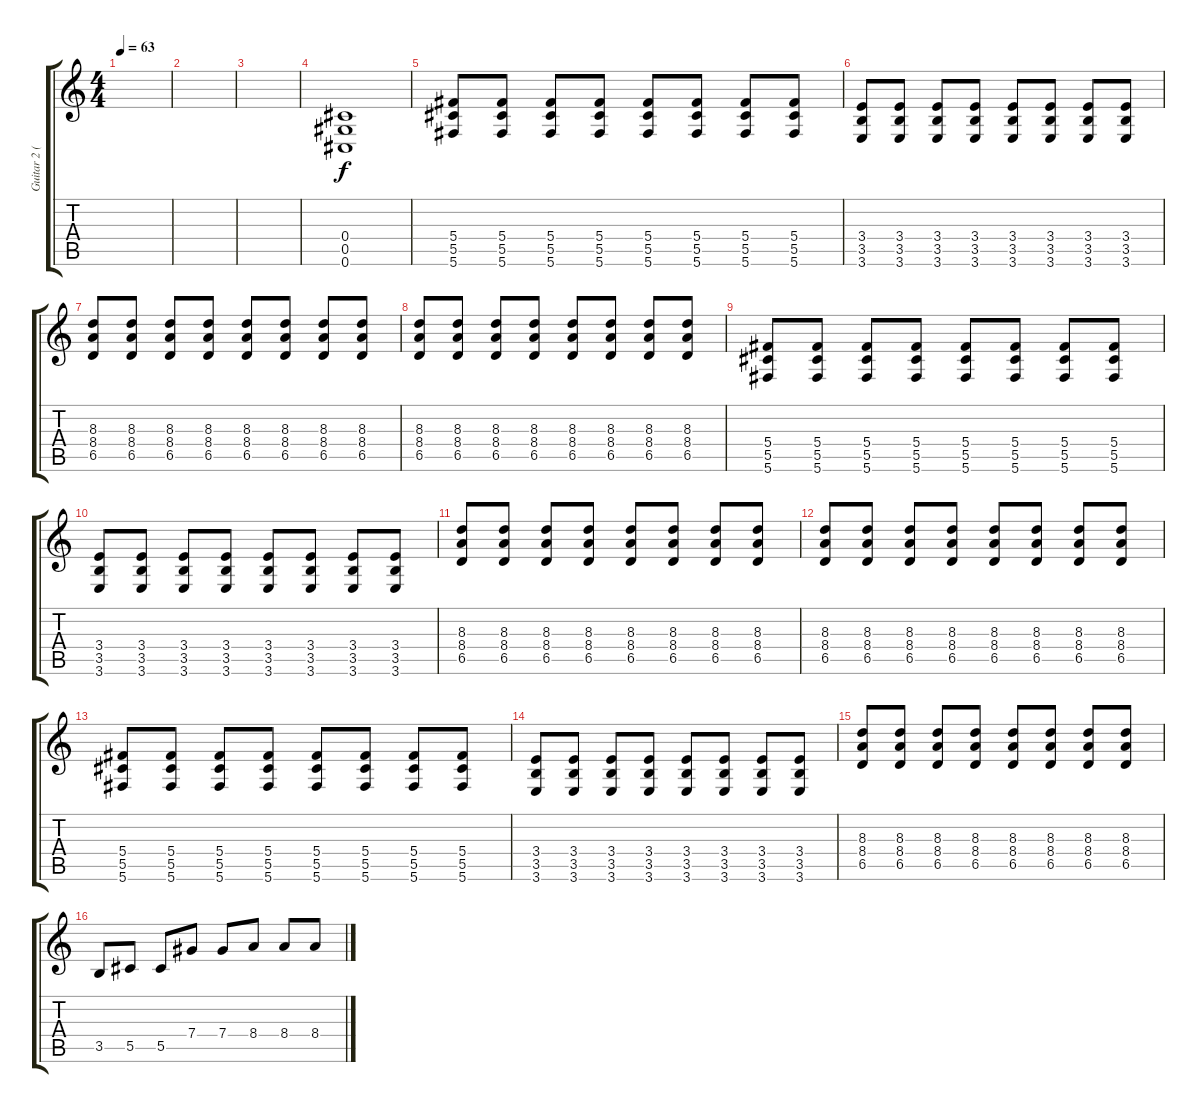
\track ("Guitar 2 (Drop C#)" "Guitar 2 (") {instrument distortionguitar}
\staff {score tabs}
\tuning (Eb4 Bb3 Gb3 Db3 Ab2 Db2) {hide}
\ts (4 4)
\tempo 63
\clef g2
\ks c
|
|
|
(0.4 0.5 0.6).1{volume 7} |
(5.4 5.5 5.6).8 (5.4 5.5 5.6).8 (5.4 5.5 5.6).8 (5.4 5.5 5.6).8 (5.4 5.5 5.6).8 (5.4 5.5 5.6).8 (5.4 5.5 5.6).8 (5.4 5.5 5.6).8 |
(3.4 3.5 3.6).8 (3.4 3.5 3.6).8 (3.4 3.5 3.6).8 (3.4 3.5 3.6).8 (3.4 3.5 3.6).8 (3.4 3.5 3.6).8 (3.4 3.5 3.6).8 (3.4 3.5 3.6).8 |
(8.3 8.4 6.5).8 (8.3 8.4 6.5).8 (8.3 8.4 6.5).8 (8.3 8.4 6.5).8 (8.3 8.4 6.5).8 (8.3 8.4 6.5).8 (8.3 8.4 6.5).8 (8.3 8.4 6.5).8 |
(8.3 8.4 6.5).8 (8.3 8.4 6.5).8 (8.3 8.4 6.5).8 (8.3 8.4 6.5).8 (8.3 8.4 6.5).8 (8.3 8.4 6.5).8 (8.3 8.4 6.5).8 (8.3 8.4 6.5).8 |
(5.4 5.5 5.6).8 (5.4 5.5 5.6).8 (5.4 5.5 5.6).8 (5.4 5.5 5.6).8 (5.4 5.5 5.6).8 (5.4 5.5 5.6).8 (5.4 5.5 5.6).8 (5.4 5.5 5.6).8 |
(3.4 3.5 3.6).8 (3.4 3.5 3.6).8 (3.4 3.5 3.6).8 (3.4 3.5 3.6).8 (3.4 3.5 3.6).8 (3.4 3.5 3.6).8 (3.4 3.5 3.6).8 (3.4 3.5 3.6).8 |
(8.3 8.4 6.5).8 (8.3 8.4 6.5).8 (8.3 8.4 6.5).8 (8.3 8.4 6.5).8 (8.3 8.4 6.5).8 (8.3 8.4 6.5).8 (8.3 8.4 6.5).8 (8.3 8.4 6.5).8 |
(8.3 8.4 6.5).8 (8.3 8.4 6.5).8 (8.3 8.4 6.5).8 (8.3 8.4 6.5).8 (8.3 8.4 6.5).8 (8.3 8.4 6.5).8 (8.3 8.4 6.5).8 (8.3 8.4 6.5).8 |
(5.4 5.5 5.6).8 (5.4 5.5 5.6).8 (5.4 5.5 5.6).8 (5.4 5.5 5.6).8 (5.4 5.5 5.6).8 (5.4 5.5 5.6).8 (5.4 5.5 5.6).8 (5.4 5.5 5.6).8 |
(3.4 3.5 3.6).8 (3.4 3.5 3.6).8 (3.4 3.5 3.6).8 (3.4 3.5 3.6).8 (3.4 3.5 3.6).8 (3.4 3.5 3.6).8 (3.4 3.5 3.6).8 (3.4 3.5 3.6).8 |
(8.3 8.4 6.5).8 (8.3 8.4 6.5).8 (8.3 8.4 6.5).8 (8.3 8.4 6.5).8 (8.3 8.4 6.5).8 (8.3 8.4 6.5).8 (8.3 8.4 6.5).8 (8.3 8.4 6.5).8 |
3.5.8 5.5.8 5.5.8 7.4.8 7.4.8 8.4.8 8.4.8 8.4.8
